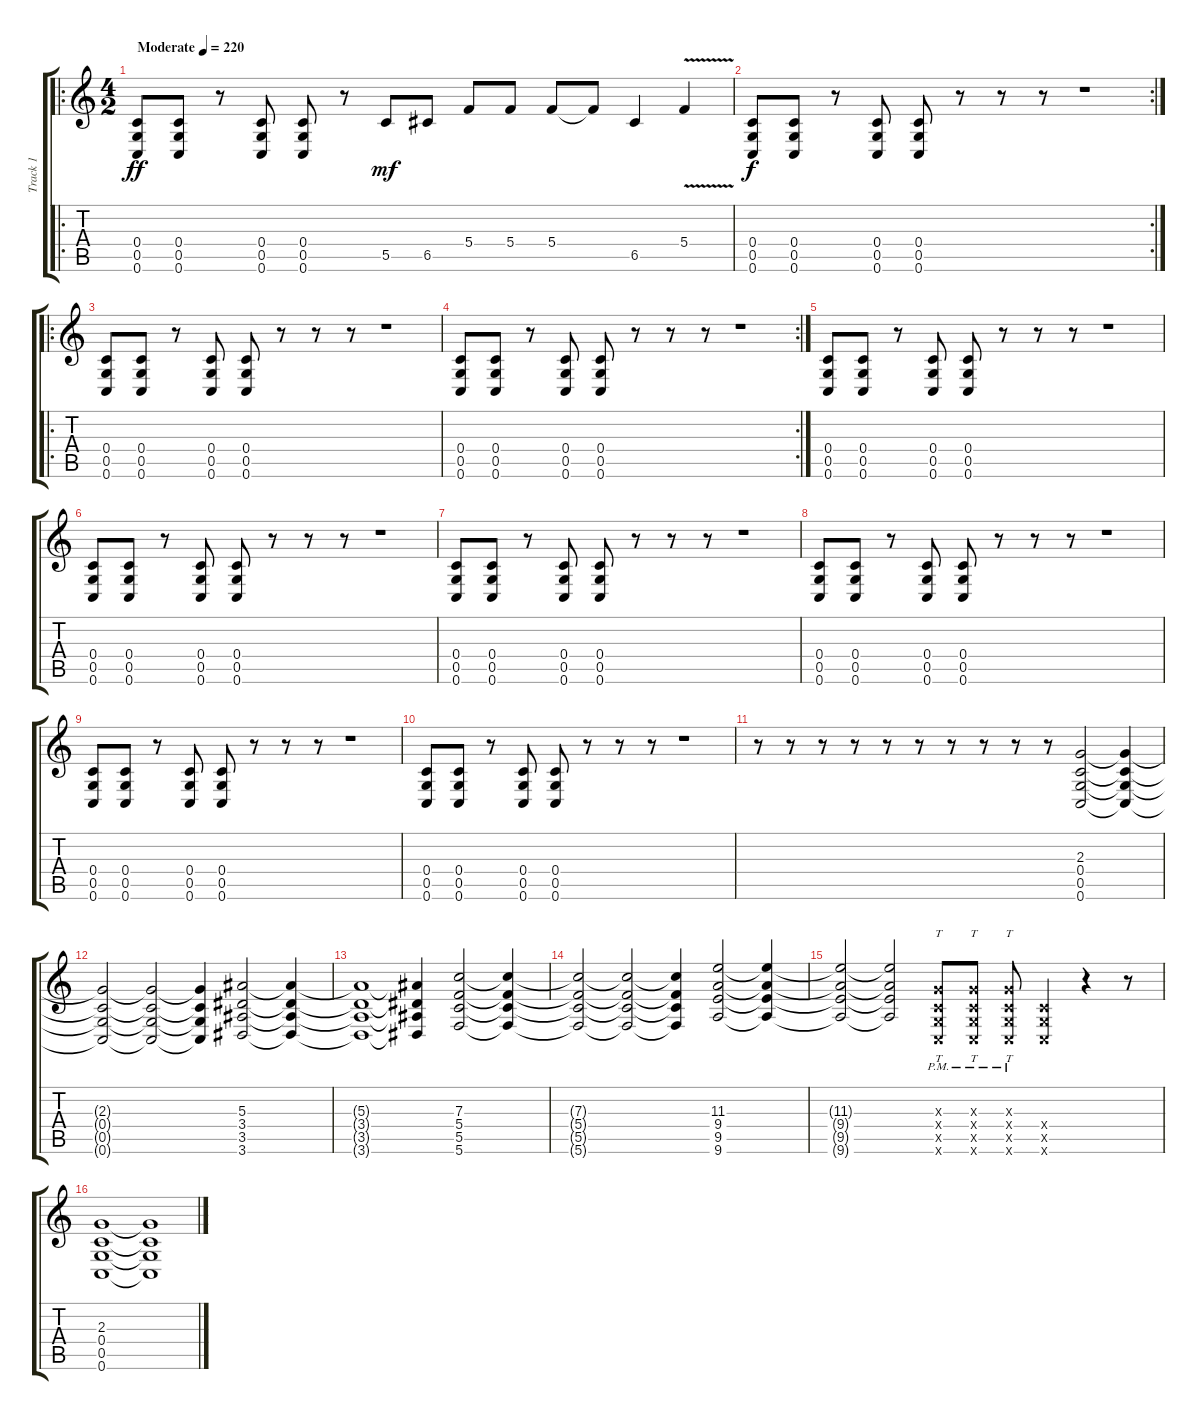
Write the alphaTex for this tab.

\track ("Track 1" "Track 1") {instrument distortionguitar}
\staff {score tabs}
\tuning (D4 A3 F3 C3 G2 C2) {hide}
\ro
\ts (4 2)
\tempo (220 "Moderate")
\clef g2
\ks c
(0.4 0.5 0.6).8{dy ff instrument distortionguitar} (0.4 0.5 0.6).8 r.8 (0.4 0.5 0.6).8 (0.4 0.5 0.6).8 r.8 5.5.8{dy mf} 6.5.8 5.4.8 5.4.8 5.4.8 5.4{t}.8 6.5.4 5.4{v}.4 |
\rc 2
(0.4 0.5 0.6).8{dy f} (0.4 0.5 0.6).8 r.8 (0.4 0.5 0.6).8 (0.4 0.5 0.6).8 r.8 r.8 r.8 r.1 |
\ro
(0.4 0.5 0.6).8 (0.4 0.5 0.6).8 r.8 (0.4 0.5 0.6).8 (0.4 0.5 0.6).8 r.8 r.8 r.8 r.1 |
\rc 2
(0.4 0.5 0.6).8 (0.4 0.5 0.6).8 r.8 (0.4 0.5 0.6).8 (0.4 0.5 0.6).8 r.8 r.8 r.8 r.1 |
(0.4 0.5 0.6).8 (0.4 0.5 0.6).8 r.8 (0.4 0.5 0.6).8 (0.4 0.5 0.6).8 r.8 r.8 r.8 r.1 |
(0.4 0.5 0.6).8 (0.4 0.5 0.6).8 r.8 (0.4 0.5 0.6).8 (0.4 0.5 0.6).8 r.8 r.8 r.8 r.1 |
(0.4 0.5 0.6).8 (0.4 0.5 0.6).8 r.8 (0.4 0.5 0.6).8 (0.4 0.5 0.6).8 r.8 r.8 r.8 r.1 |
(0.4 0.5 0.6).8 (0.4 0.5 0.6).8 r.8 (0.4 0.5 0.6).8 (0.4 0.5 0.6).8 r.8 r.8 r.8 r.1 |
(0.4 0.5 0.6).8 (0.4 0.5 0.6).8 r.8 (0.4 0.5 0.6).8 (0.4 0.5 0.6).8 r.8 r.8 r.8 r.1 |
(0.4 0.5 0.6).8 (0.4 0.5 0.6).8 r.8 (0.4 0.5 0.6).8 (0.4 0.5 0.6).8 r.8 r.8 r.8 r.1 |
r.8 r.8 r.8 r.8 r.8 r.8 r.8 r.8 r.8 r.8 (2.3 0.4 0.5 0.6).2 (2.3{t} 0.4{t} 0.5{t} 0.6{t}).4 |
(2.3{t} 0.4{t} 0.5{t} 0.6{t}).2 (2.3{t} 0.4{t} 0.5{t} 0.6{t}).2 (2.3{t} 0.4{t} 0.5{t} 0.6{t}).4 (5.3 3.4 3.5 3.6).2 (5.3{t} 3.4{t} 3.5{t} 3.6{t}).4 |
(5.3{t} 3.4{t} 3.5{t} 3.6{t}).1 (5.3{t} 3.4{t} 3.5{t} 3.6{t}).4 (7.3 5.4 5.5 5.6).2 (7.3{t} 5.4{t} 5.5{t} 5.6{t}).4 |
(7.3{t} 5.4{t} 5.5{t} 5.6{t}).2 (7.3{t} 5.4{t} 5.5{t} 5.6{t}).2 (7.3{t} 5.4{t} 5.5{t} 5.6{t}).4 (11.3 9.4 9.5 9.6).2 (11.3{t} 9.4{t} 9.5{t} 9.6{t}).4 |
(11.3{t} 9.4{t} 9.5{t} 9.6{t}).2 (11.3{t} 9.4{t} 9.5{t} 9.6{t}).2 (2.3{pm x} 0.4{pm x} 0.5{pm x} 0.6{pm x}).8{tt} (2.3{pm x} 0.4{pm x} 0.5{pm x} 0.6{pm x}).8{tt} (2.3{pm x} 0.4{pm x} 0.5{pm x} 0.6{pm x}).8{tt} (0.4{x} 0.5{x} 0.6{x}).4 r.4 r.8 |
(2.3 0.4 0.5 0.6).1 (2.3{t} 0.4{t} 0.5{t} 0.6{t}).1
